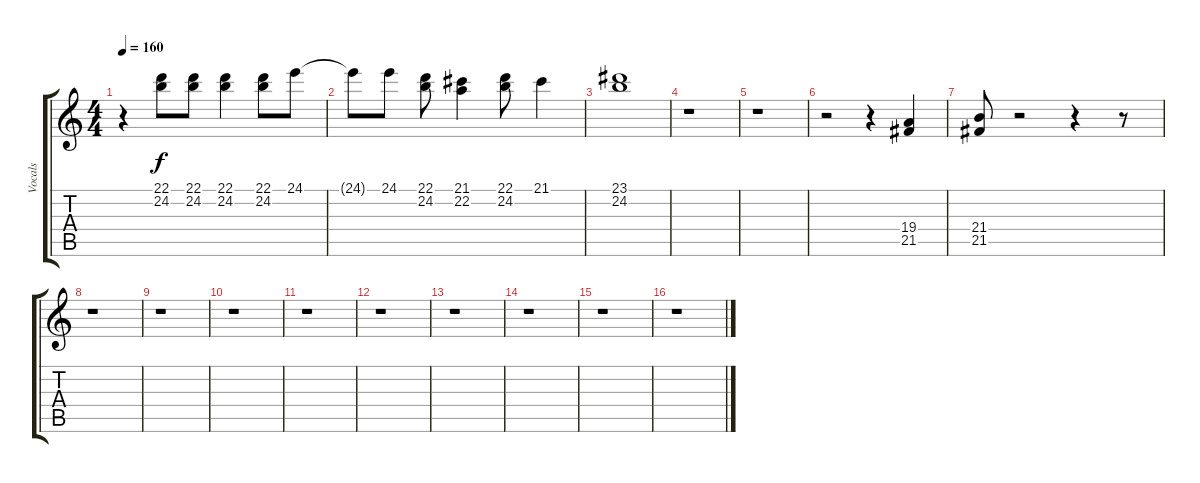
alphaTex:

\track ("Vocals" "Vocals") {instrument lead6voice}
\staff {score tabs}
\tuning (E4 B3 G3 D3 A2 E2) {hide}
\ts (4 4)
\tempo 160
\clef g2
\ks c
r.4{dy f} (22.1 24.2).8 (22.1 24.2).8 (22.1 24.2).4 (22.1 24.2).8 24.1.8 |
24.1{t}.8 24.1.8 (22.1 24.2).8 (21.1 22.2).4 (22.1 24.2).8 21.1.4 |
(23.1 24.2).1 |
r.1 |
r.1 |
r.2 r.4 (19.4 21.5).4 |
(21.4 21.5).8 r.2 r.4 r.8 |
r.1 |
r.1 |
r.1 |
r.1 |
r.1 |
r.1 |
r.1 |
r.1 |
r.1
